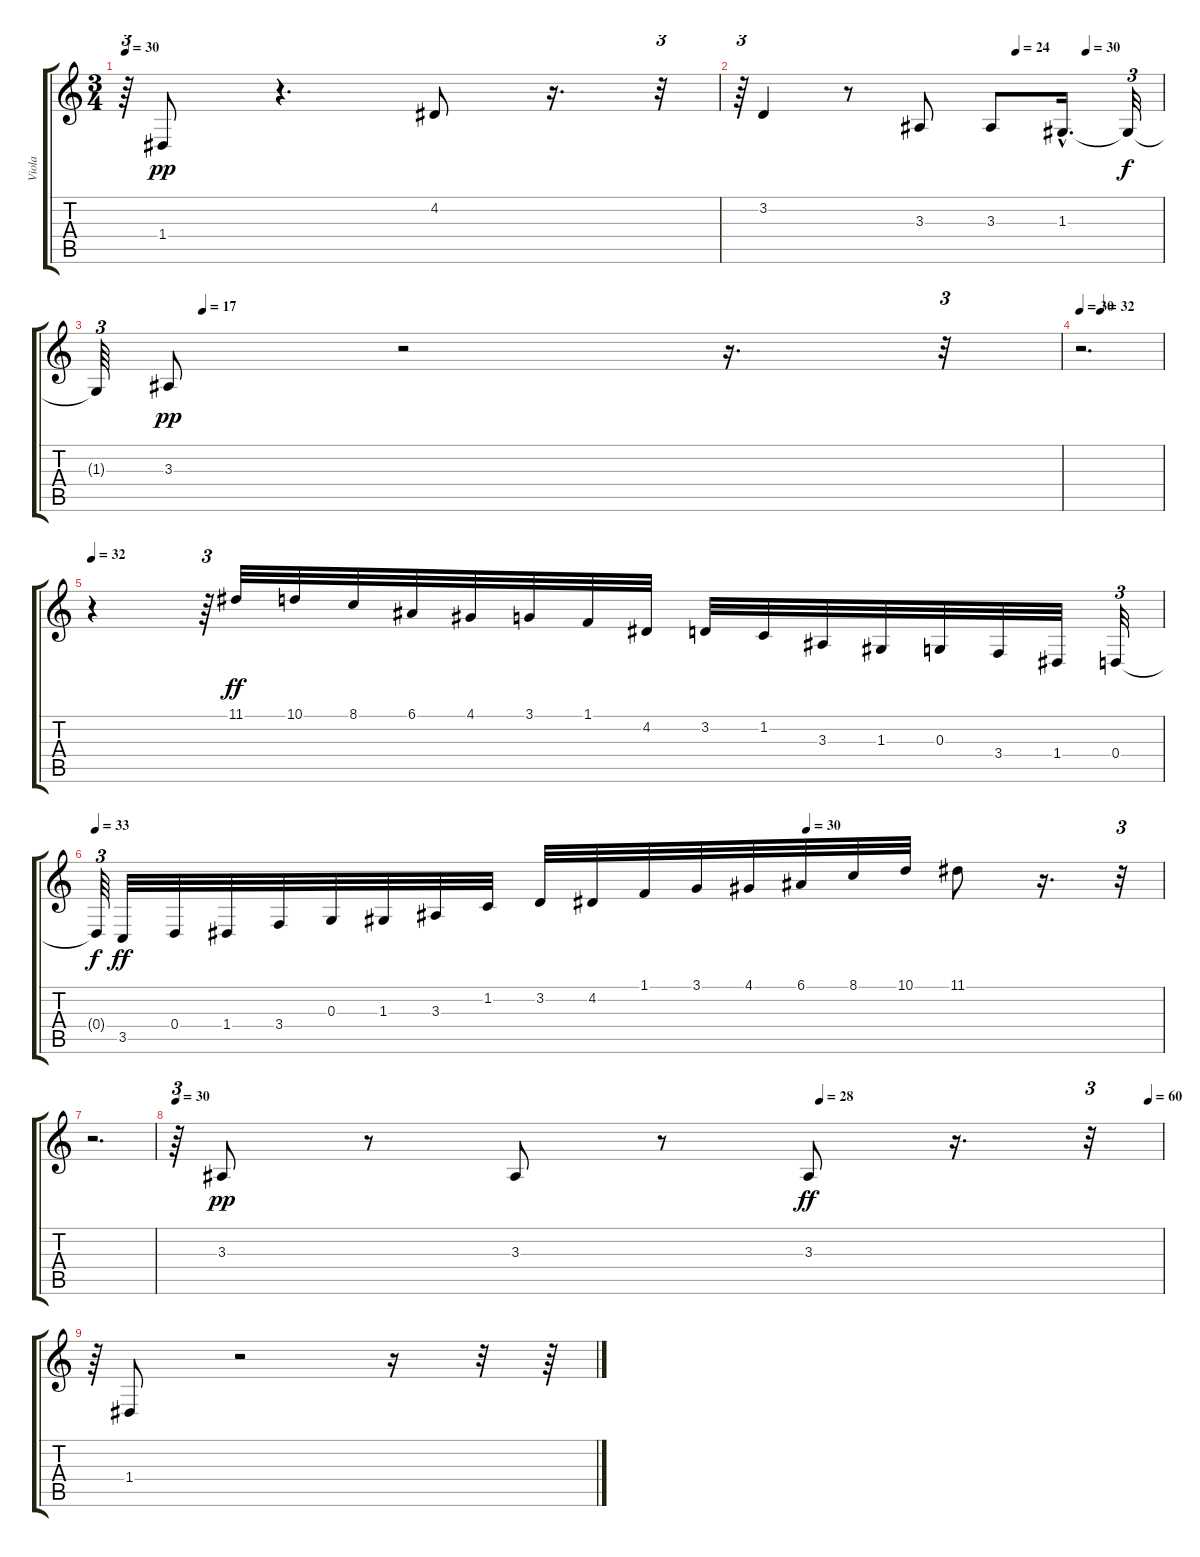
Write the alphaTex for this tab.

\track ("Viola" "Viola") {instrument viola}
\staff {score tabs}
\tuning (E4 B3 G3 D3 A2 E2) {hide}
\ts (3 4)
\tempo 30
\clef g2
\ks c
r.64{tu (3 2) dy ff} 1.4.8{dy pp instrument pizzicatostrings} r.4{d} 4.2.8 r.16{d} r.32{tu (3 2)} |
\tempo (24 0.6527777777777778)
\tempo (30 0.8194444444444444)
r.64{tu (3 2)} 3.2.4 r.8 3.3.8 3.3.8 1.3{hac}.16{d} 1.3{t}.32{tu (3 2) dy f} |
\tempo (17 0.1111111111111111)
1.3{t}.64{tu (3 2)} 3.3.8{dy pp} r.2 r.16{d} r.32{tu (3 2)} |
\tempo 30
\tempo (32 0.25)
r.2{d} |
\tempo 32
r.4 r.64{tu (3 2)} 11.1.32{dy ff instrument stringensemble1} 10.1.32 8.1.32 6.1.32 4.1.32 3.1.32 1.1.32 4.2.32 3.2.32 1.2.32 3.3.32 1.3.32 0.3.32 3.4.32 1.4.32 0.4.32{tu (3 2)} |
\tempo 33
\tempo (30 0.6666666666666666)
0.4{t}.64{tu (3 2) dy f} 3.5.32{dy ff} 0.4.32 1.4.32 3.4.32 0.3.32 1.3.32 3.3.32 1.2.32 3.2.32 4.2.32 1.1.32 3.1.32 4.1.32 6.1.32 8.1.32 10.1.32 11.1.8 r.16{d} r.32{tu (3 2)} |
r.2{d} |
\tempo 30
\tempo (28 0.6527777777777778)
\tempo (60 0.9861111111111112)
r.64{tu (3 2)} 3.3.8{dy pp instrument pizzicatostrings} r.8 3.3.8 r.8 3.3.8{dy ff instrument stringensemble1} r.16{d} r.32{tu (3 2)} |
r.64{tu (3 2)} 1.4.8 r.2 r.16 r.32 r.64
